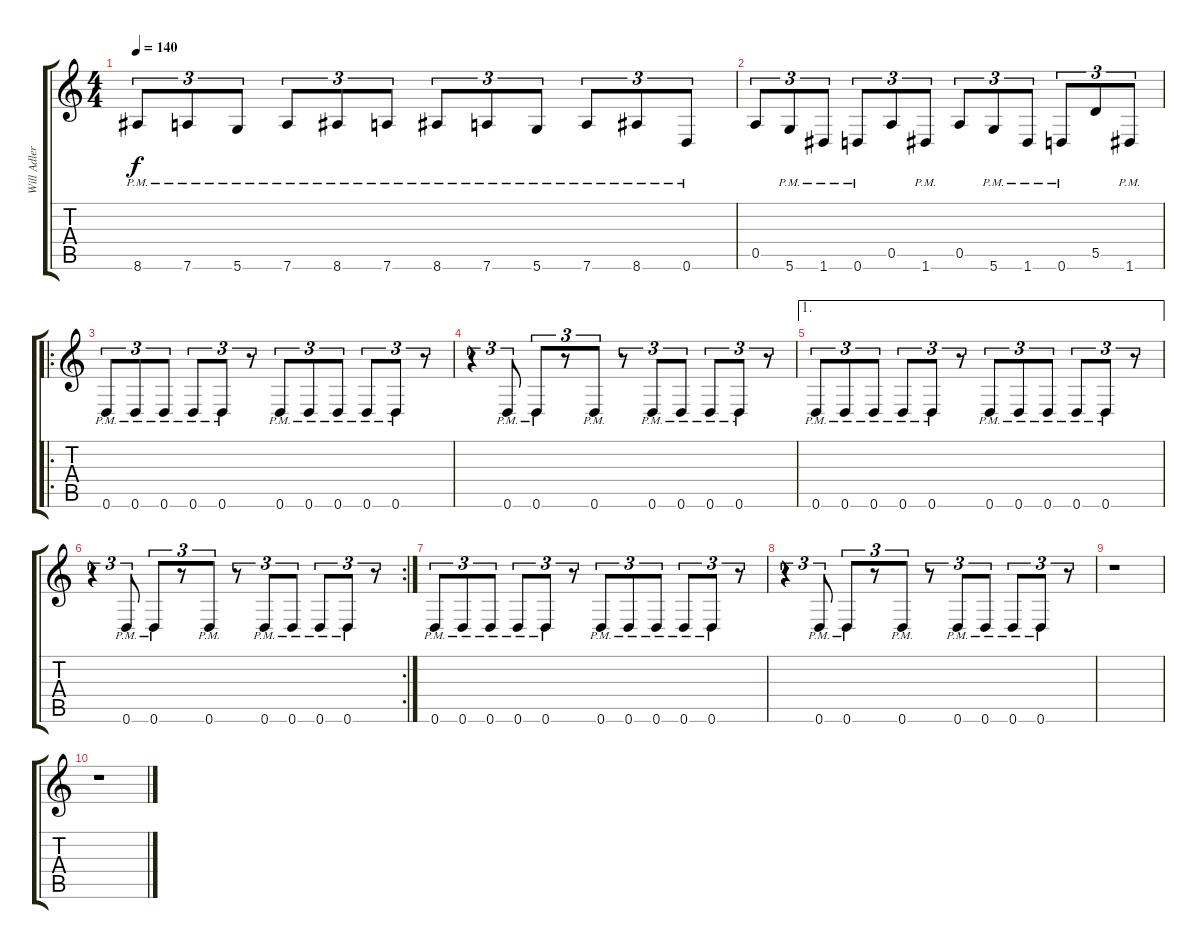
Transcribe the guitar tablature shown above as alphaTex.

\track ("Will Adler" "Will Adler") {instrument distortionguitar}
\staff {score tabs}
\tuning (E4 B3 G3 D3 A2 D2) {hide}
\ts (4 4)
\tempo 140
\clef g2
\ks c
8.6{pm}.8{tu (3 2) dy f} 7.6{pm}.8{tu (3 2)} 5.6{pm}.8{tu (3 2)} 7.6{pm}.8{tu (3 2)} 8.6{pm}.8{tu (3 2)} 7.6{pm}.8{tu (3 2)} 8.6{pm}.8{tu (3 2)} 7.6{pm}.8{tu (3 2)} 5.6{pm}.8{tu (3 2)} 7.6{pm}.8{tu (3 2)} 8.6{pm}.8{tu (3 2)} 0.6{pm}.8{tu (3 2)} |
0.5.8{tu (3 2)} 5.6{pm}.8{tu (3 2)} 1.6{pm}.8{tu (3 2)} 0.6{pm}.8{tu (3 2)} 0.5.8{tu (3 2)} 1.6{pm}.8{tu (3 2)} 0.5.8{tu (3 2)} 5.6{pm}.8{tu (3 2)} 1.6{pm}.8{tu (3 2)} 0.6{pm}.8{tu (3 2)} 5.5.8{tu (3 2)} 1.6{pm}.8{tu (3 2)} |
\ro
0.6{pm}.8{tu (3 2)} 0.6{pm}.8{tu (3 2)} 0.6{pm}.8{tu (3 2)} 0.6{pm}.8{tu (3 2)} 0.6{pm}.8{tu (3 2)} r.8{tu (3 2)} 0.6{pm}.8{tu (3 2)} 0.6{pm}.8{tu (3 2)} 0.6{pm}.8{tu (3 2)} 0.6{pm}.8{tu (3 2)} 0.6{pm}.8{tu (3 2)} r.8{tu (3 2)} |
r.4{tu (3 2)} 0.6{pm}.8{tu (3 2)} 0.6{pm}.8{tu (3 2)} r.8{tu (3 2)} 0.6{pm}.8{tu (3 2)} r.8{tu (3 2)} 0.6{pm}.8{tu (3 2)} 0.6{pm}.8{tu (3 2)} 0.6{pm}.8{tu (3 2)} 0.6{pm}.8{tu (3 2)} r.8{tu (3 2)} |
\ae 1
0.6{pm}.8{tu (3 2)} 0.6{pm}.8{tu (3 2)} 0.6{pm}.8{tu (3 2)} 0.6{pm}.8{tu (3 2)} 0.6{pm}.8{tu (3 2)} r.8{tu (3 2)} 0.6{pm}.8{tu (3 2)} 0.6{pm}.8{tu (3 2)} 0.6{pm}.8{tu (3 2)} 0.6{pm}.8{tu (3 2)} 0.6{pm}.8{tu (3 2)} r.8{tu (3 2)} |
\rc 2
r.4{tu (3 2)} 0.6{pm}.8{tu (3 2)} 0.6{pm}.8{tu (3 2)} r.8{tu (3 2)} 0.6{pm}.8{tu (3 2)} r.8{tu (3 2)} 0.6{pm}.8{tu (3 2)} 0.6{pm}.8{tu (3 2)} 0.6{pm}.8{tu (3 2)} 0.6{pm}.8{tu (3 2)} r.8{tu (3 2)} |
0.6{pm}.8{tu (3 2)} 0.6{pm}.8{tu (3 2)} 0.6{pm}.8{tu (3 2)} 0.6{pm}.8{tu (3 2)} 0.6{pm}.8{tu (3 2)} r.8{tu (3 2)} 0.6{pm}.8{tu (3 2)} 0.6{pm}.8{tu (3 2)} 0.6{pm}.8{tu (3 2)} 0.6{pm}.8{tu (3 2)} 0.6{pm}.8{tu (3 2)} r.8{tu (3 2)} |
r.4{tu (3 2)} 0.6{pm}.8{tu (3 2)} 0.6{pm}.8{tu (3 2)} r.8{tu (3 2)} 0.6{pm}.8{tu (3 2)} r.8{tu (3 2)} 0.6{pm}.8{tu (3 2)} 0.6{pm}.8{tu (3 2)} 0.6{pm}.8{tu (3 2)} 0.6{pm}.8{tu (3 2)} r.8{tu (3 2)} |
r.1 |
r.1
